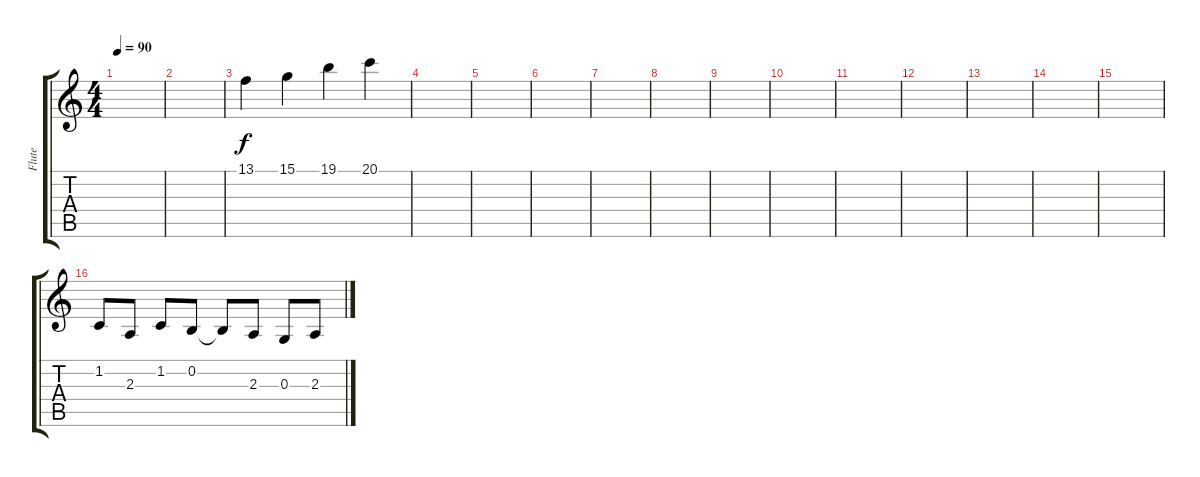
\track ("Flute" "Flute") {instrument flute}
\staff {score tabs}
\tuning (E4 B3 G3 D3 A2 E2) {hide}
\ts (4 4)
\tempo 90
\clef g2
\ks c
|
|
13.1.4 15.1.4 19.1.4 20.1.4 |
|
|
|
|
|
|
|
|
|
|
|
|
1.2.8 2.3.8 1.2.8 0.2.8 0.2{t}.8 2.3.8 0.3.8 2.3.8
